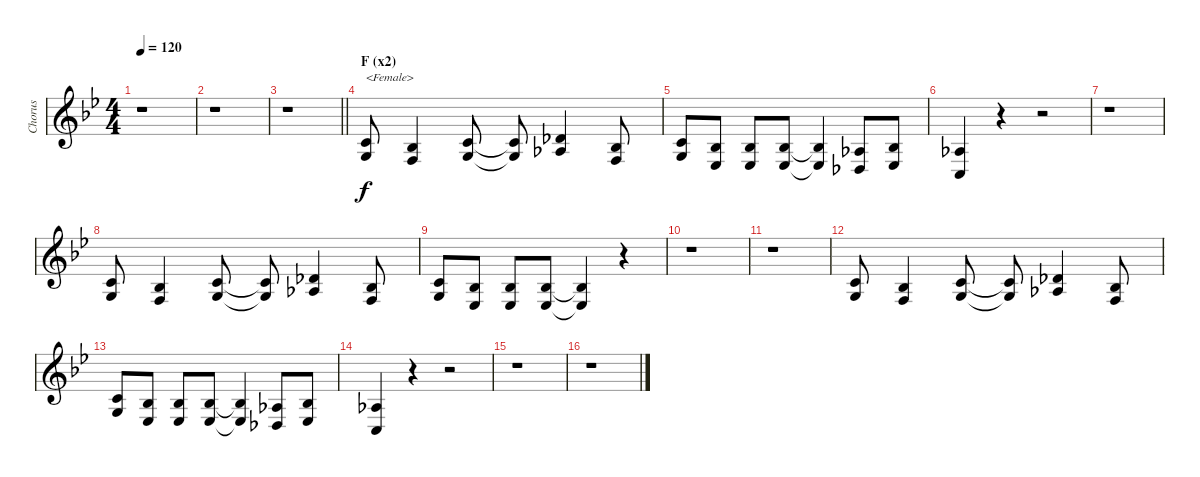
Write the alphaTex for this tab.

\track ("Chorus" "Chorus") {instrument lead6voice}
\staff {score}
\tuning (D4 A3 F3 C3 G2 D2) {hide}
\ts (4 4)
\tempo 120
\clef g2
\ks bb
r.1{dy f} |
r.1 |
\barLineRight lightlight
r.1 |
\section ("" "F (x2)")
(3.2 2.3).8{txt "<Female>" instrument pad1newage} (1.2 0.3).4 (3.2 2.3).8 (3.2{t} 2.3{t}).8 (4.2 3.3).4 (1.2 0.3).8 |
(3.2 2.3).8 (1.2 3.4).8 (1.2 3.4).8 (1.2 3.4).8 (1.2{t} 3.4{t}).4 (3.3 1.4).8 (1.2 3.4).8 |
(3.3 0.4).4 r.4 r.2 |
r.1 |
(3.2 2.3).8 (1.2 0.3).4 (3.2 2.3).8 (3.2{t} 2.3{t}).8 (4.2 3.3).4 (1.2 0.3).8 |
(3.2 2.3).8 (1.2 3.4).8 (1.2 3.4).8 (1.2 3.4).8 (1.2{t} 3.4{t}).4 r.4 |
r.1 |
r.1 |
(3.2 2.3).8 (1.2 0.3).4 (3.2 2.3).8 (3.2{t} 2.3{t}).8 (4.2 3.3).4 (1.2 0.3).8 |
(3.2 2.3).8 (1.2 3.4).8 (1.2 3.4).8 (1.2 3.4).8 (1.2{t} 3.4{t}).4 (3.3 1.4).8 (1.2 3.4).8 |
(3.3 0.4).4 r.4 r.2 |
r.1 |
r.1
